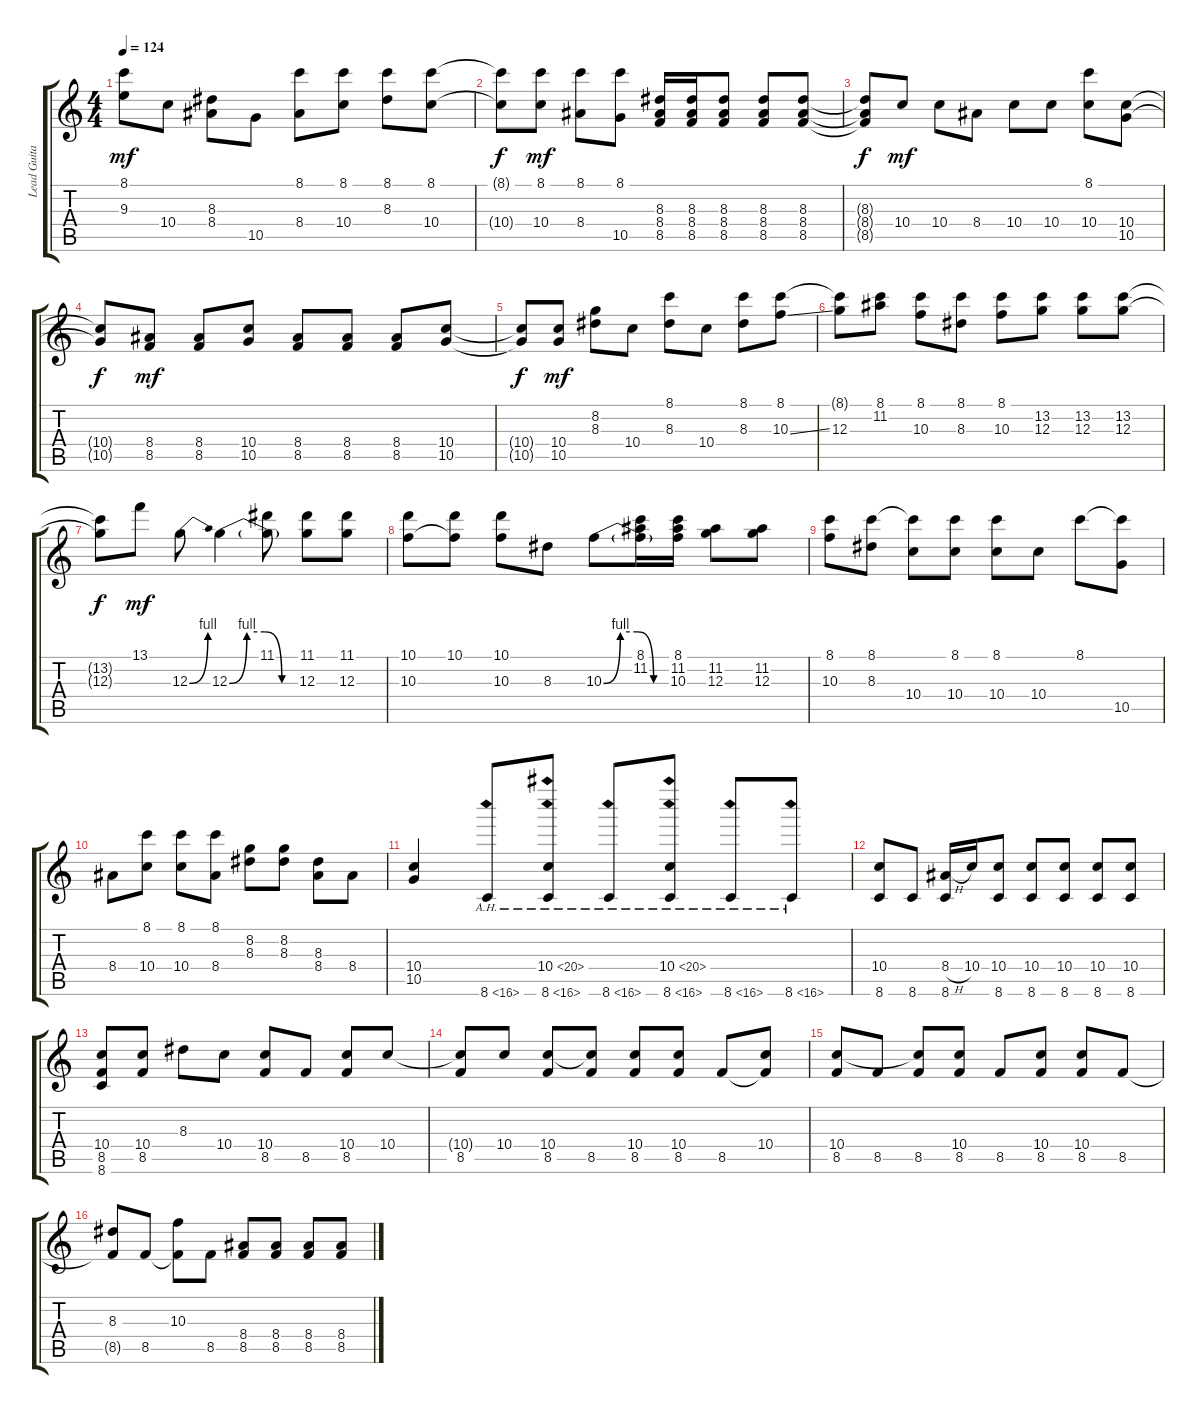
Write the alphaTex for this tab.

\track ("Lead Guitar" "Lead Guita") {instrument distortionguitar}
\staff {score tabs}
\tuning (E4 B3 G3 D3 A2 E2) {hide}
\ts (4 4)
\tempo 124
\clef g2
\ks c
(8.1 9.3).8{dy mf} 10.4.8 (8.3 8.4).8 10.5.8 (8.1 8.4).8 (8.1 10.4).8 (8.1 8.3).8 (8.1 10.4).8 |
(8.1{t} 10.4{t}).8{dy f} (8.1 10.4).8{dy mf} (8.1 8.4).8 (8.1 10.5).8 (8.3 8.4 8.5).16 (8.3 8.4 8.5).16 (8.3 8.4 8.5).8 (8.3 8.4 8.5).8 (8.3 8.4 8.5).8 |
(8.3{t} 8.4{t} 8.5{t}).8{dy f} 10.4.8{dy mf} 10.4.8 8.4.8 10.4.8 10.4.8 (8.1 10.4).8 (10.4 10.5).8 |
(10.4{t} 10.5{t}).8{dy f} (8.4 8.5).8{dy mf} (8.4 8.5).8 (10.4 10.5).8 (8.4 8.5).8 (8.4 8.5).8 (8.4 8.5).8 (10.4 10.5).8 |
(10.4{t} 10.5{t}).8{dy f} (10.4 10.5).8{dy mf} (8.2 8.3).8 10.4.8 (8.1 8.3).8 10.4.8 (8.1 8.3).8 (8.1 10.3{ss}).8 |
(8.1{t} 12.3).8 (8.1 11.2).8 (8.1 10.3).8 (8.1 8.3).8 (8.1 10.3).8 (13.2 12.3).8 (13.2 12.3).8 (13.2 12.3).8 |
(13.2{t} 12.3{t}).8{dy f} 13.1.8{dy mf} 12.3{be (bend 0 0 60 4)}.8 12.3{be (custom 0 0 15 4 30 4 45 0 60 0)}.4 (11.1 12.3{t}).8 (11.1 12.3).8 (11.1 12.3).8 |
(10.1 10.3).8 (10.1 10.3{t}).8 (10.1 10.3).8 8.3.8 10.3{be (custom 0 0 15 4 30 4 45 0 60 0)}.8 (8.1 11.2 10.3{t}).16 (8.1 11.2 10.3).16 (11.2 12.3).8 (11.2 12.3).8 |
(8.1 10.3).8 (8.1 8.3).8 (8.1{t} 10.4).8 (8.1 10.4).8 (8.1 10.4).8 10.4.8 8.1.8 (8.1{t} 10.5).8 |
8.4.8 (8.1 10.4).8 (8.1 10.4).8 (8.1 8.4).8 (8.2 8.3).8 (8.2 8.3).8 (8.3 8.4).8 8.4.8 |
(10.4 10.5).4 8.6{ah 8}.8 (10.4{ah 10} 8.6{ah 8}).8 8.6{ah 8}.8 (10.4{ah 10} 8.6{ah 8}).8 8.6{ah 8}.8 8.6{ah 8}.8 |
(10.4 8.6).8 8.6.8 (8.4{h} 8.6).16 10.4.16 (10.4 8.6).8 (10.4 8.6).8 (10.4 8.6).8 (10.4 8.6).8 (10.4 8.6).8 |
(10.4 8.5 8.6).8 (10.4 8.5).8 8.3.8 10.4.8 (10.4 8.5).8 8.5.8 (10.4 8.5).8 10.4.8 |
(10.4{t} 8.5).8 10.4.8 (10.4 8.5).8 (10.4{t} 8.5).8 (10.4 8.5).8 (10.4 8.5).8 8.5.8 (10.4 8.5{t}).8 |
(10.4 8.5).8 8.5.8 (10.4{t} 8.5).8 (10.4 8.5).8 8.5.8 (10.4 8.5).8 (10.4 8.5).8 8.5.8 |
(8.3 8.5{t}).8 8.5.8 (10.3 8.5{t}).8 8.5.8 (8.4 8.5).8 (8.4 8.5).8 (8.4 8.5).8 (8.4 8.5).8
